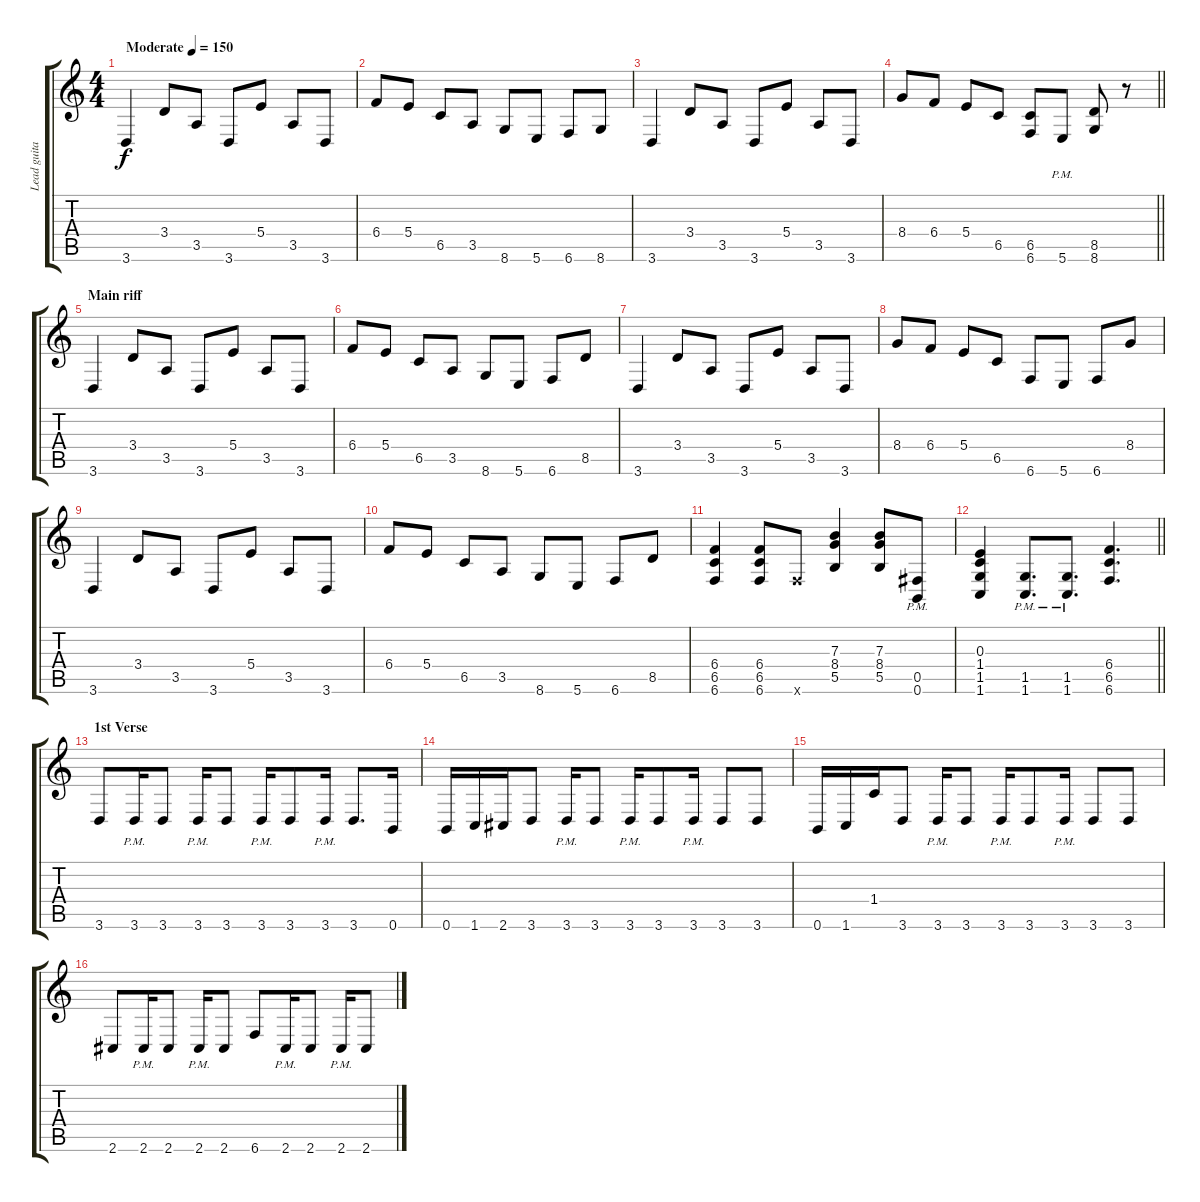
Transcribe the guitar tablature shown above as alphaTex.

\track ("Lead guitar" "Lead guita") {instrument distortionguitar}
\staff {score tabs}
\tuning (Db4 Ab3 E3 B2 Gb2 B1) {hide}
\ts (4 4)
\tempo (150 "Moderate")
\clef g2
\ks c
3.6.4{dy f instrument distortionguitar} 3.4.8 3.5.8 3.6.8 5.4.8 3.5.8 3.6.8 |
6.4.8 5.4.8 6.5.8 3.5.8 8.6.8 5.6.8 6.6.8 8.6.8 |
3.6.4 3.4.8 3.5.8 3.6.8 5.4.8 3.5.8 3.6.8 |
\barLineRight lightlight
8.4.8 6.4.8 5.4.8 6.5.8 (6.5 6.6).8 5.6{pm}.8 (8.5 8.6).8 r.8 |
\section ("" "Main riff")
3.6.4 3.4.8 3.5.8 3.6.8 5.4.8 3.5.8 3.6.8 |
6.4.8 5.4.8 6.5.8 3.5.8 8.6.8 5.6.8 6.6.8 8.5.8 |
3.6.4 3.4.8 3.5.8 3.6.8 5.4.8 3.5.8 3.6.8 |
8.4.8 6.4.8 5.4.8 6.5.8 6.6.8 5.6.8 6.6.8 8.4.8 |
3.6.4 3.4.8 3.5.8 3.6.8 5.4.8 3.5.8 3.6.8 |
6.4.8 5.4.8 6.5.8 3.5.8 8.6.8 5.6.8 6.6.8 8.5.8 |
(6.4 6.5 6.6).4 (6.4 6.5 6.6).8 6.6{x}.8 (7.3 8.4 5.5).4 (7.3 8.4 5.5).8 (0.5{pm} 0.6{pm}).8 |
\barLineRight lightlight
(0.3 1.4 1.5 1.6).4 (1.5{pm} 1.6{pm}).8{d} (1.5{pm} 1.6{pm}).8{d} (6.4 6.5 6.6).4{d} |
\section ("" "1st Verse")
3.6.8 3.6{pm}.16 3.6.8 3.6{pm}.16 3.6.8 3.6{pm}.16 3.6.8 3.6{pm}.16 3.6.8{d} 0.6.16 |
0.6.16 1.6.16 2.6.16 3.6.8 3.6{pm}.16 3.6.8 3.6{pm}.16 3.6.8 3.6{pm}.16 3.6.8 3.6.8 |
0.6.16 1.6.16 1.4.16 3.6.8 3.6{pm}.16 3.6.8 3.6{pm}.16 3.6.8 3.6{pm}.16 3.6.8 3.6.8 |
2.6.8 2.6{pm}.16 2.6.8 2.6{pm}.16 2.6.8 6.6.8 2.6{pm}.16 2.6.8 2.6{pm}.16 2.6.8
